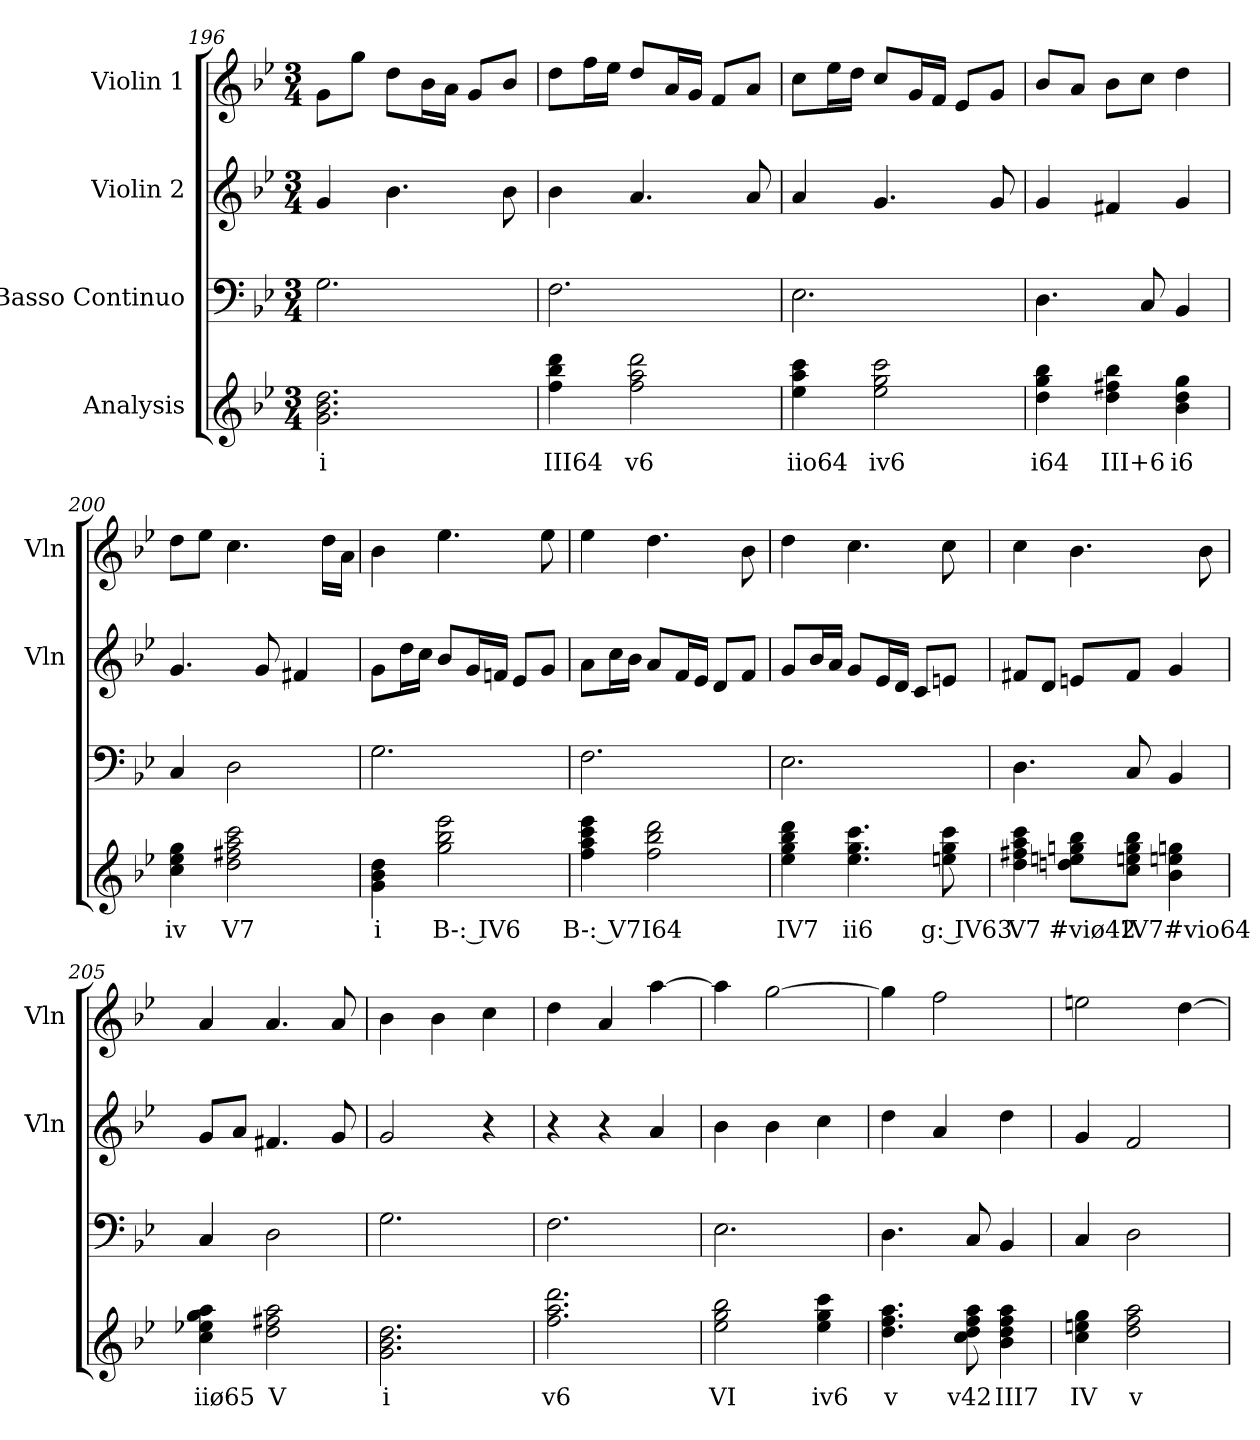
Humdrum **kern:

**kern	**text	**kern	**kern	**kern
*part4	*part4	*part3	*part2	*part1
*staff4	*staff4	*staff3	*staff2	*staff1
*I"Analysis	*	*I"Basso Continuo	*I"Violin 2	*I"Violin 1
*	*	*	*I'Vln	*I'Vln
!!LO:LB:g=z
*	*	*clefF4	*clefG2	*clefG2
*k[b-e-]	*	*k[b-e-]	*k[b-e-]	*k[b-e-]
*M3/4	*	*M3/4	*M3/4	*M3/4
=196	=196	=196	=196	=196
2.g 2.b- 2.dd	i	2.G\	4g/	8g\L
.	.	.	.	8gg\J
.	.	.	4.b-\	8dd\L
.	.	.	.	16b-\L
.	.	.	.	16a\JJ
.	.	.	.	8g/L
.	.	.	8b-\	8b-/J
=197	=197	=197	=197	=197
4ff 4bb- 4ddd	III64	2.F\	4b-\	8dd\L
.	.	.	.	16ff\L
.	.	.	.	16ee-\JJ
2ff 2aa 2ddd	v6	.	4.a/	8dd/L
.	.	.	.	16a/L
.	.	.	.	16g/JJ
.	.	.	.	8f/L
.	.	.	8a/	8a/J
=198	=198	=198	=198	=198
4ee- 4aa 4ccc	iio64	2.E-\	4a/	8cc\L
.	.	.	.	16ee-\L
.	.	.	.	16dd\JJ
2ee- 2gg 2ccc	iv6	.	4.g/	8cc/L
.	.	.	.	16g/L
.	.	.	.	16f/JJ
.	.	.	.	8e-/L
.	.	.	8g/	8g/J
=199	=199	=199	=199	=199
4dd 4gg 4bb-	i64	4.D\	4g/	8b-/L
.	.	.	.	8a/J
4dd 4ff#X 4bb-	III+6	.	4f#X/	8b-\L
.	.	8C/	.	8cc\J
4b- 4dd 4gg	i6	4BB-/	4g/	4dd\
=200	=200	=200	=200	=200
4cc 4ee- 4gg	iv	4C/	4.g/	8dd\L
.	.	.	.	8ee-\J
2dd 2ff#X 2aa 2ccc	V7	2D\	.	4.cc\
.	.	.	8g/	.
.	.	.	4f#X/	.
.	.	.	.	16dd\LL
.	.	.	.	16a\JJ
!!LO:PB:g=z
=201	=201	=201	=201	=201
4g 4b- 4dd	i	2.G\	8g\L	4b-\
.	.	.	16dd\L	.
.	.	.	16cc\JJ	.
2gg 2bb- 2eee-	B-: IV6	.	8b-/L	4.ee-\
.	.	.	16g/L	.
.	.	.	16fn/JJ	.
.	.	.	8e-/L	.
.	.	.	8g/J	8ee-\
=202	=202	=202	=202	=202
4ff 4aa 4ccc 4eee-	B-: V7	2.F\	8a\L	4ee-\
.	.	.	16cc\L	.
.	.	.	16b-\JJ	.
2ff 2bb- 2ddd	I64	.	8a/L	4.dd\
.	.	.	16f/L	.
.	.	.	16e-/JJ	.
.	.	.	8d/L	.
.	.	.	8f/J	8b-\
=203	=203	=203	=203	=203
4ee- 4gg 4bb- 4ddd	IV7	2.E-\	8g/L	4dd\
.	.	.	16b-/L	.
.	.	.	16a/JJ	.
4.ee- 4.gg 4.ccc	ii6	.	8g/L	4.cc\
.	.	.	16e-/L	.
.	.	.	16d/JJ	.
.	.	.	8c/L	.
8een 8gg 8ccc	g: IV63	.	8en/J	8cc\
=204	=204	=204	=204	=204
4dd 4ff#X 4aa 4ccc	V7	4.D\	8f#X/L	4cc\
.	.	.	8d/J	.
8ddn 8een 8ggn 8bb-L	#viø42	.	8en/L	4.b-\
8cc 8een 8gg 8bb-J	IV7	8C/	8f#/J	.
4b- 4een 4ggn	#vio64	4BB-/	4g/	.
.	.	.	.	8b-\
=205	=205	=205	=205	=205
4cc 4ee-X 4gg 4aa	iiø65	4C/	8g/L	4a/
.	.	.	8a/J	.
2dd 2ff#X 2aa	V	2D\	4.f#X/	4.a/
.	.	.	8g/	8a/
!!LO:LB:g=z
=206	=206	=206	=206	=206
2.g 2.b- 2.dd	i	2.G\	2g/	4b-\
.	.	.	.	4b-\
.	.	.	4r	4cc\
=207	=207	=207	=207	=207
2.ff 2.aa 2.ddd	v6	2.F\	4r	4dd\
.	.	.	4r	4a/
.	.	.	4a/	[4aa\
=208	=208	=208	=208	=208
2ee- 2gg 2bb-	VI	2.E-\	4b-\	4aa\]
.	.	.	4b-\	[2gg\
4ee- 4gg 4ccc	iv6	.	4cc\	.
=209	=209	=209	=209	=209
4.dd 4.ff 4.aa	v	4.D\	4dd\	4gg\]
.	.	.	4a/	2ff\
8cc 8dd 8ff 8aa	v42	8C/	.	.
4b- 4dd 4ff 4aa	III7	4BB-/	4dd\	.
=210	=210	=210	=210	=210
4cc 4een 4gg	IV	4C/	4g/	2een\
2dd 2ff 2aa	v	2D\	2f/	.
.	.	.	.	[4dd\
=	=	=	=	=
*-	*-	*-	*-	*-
